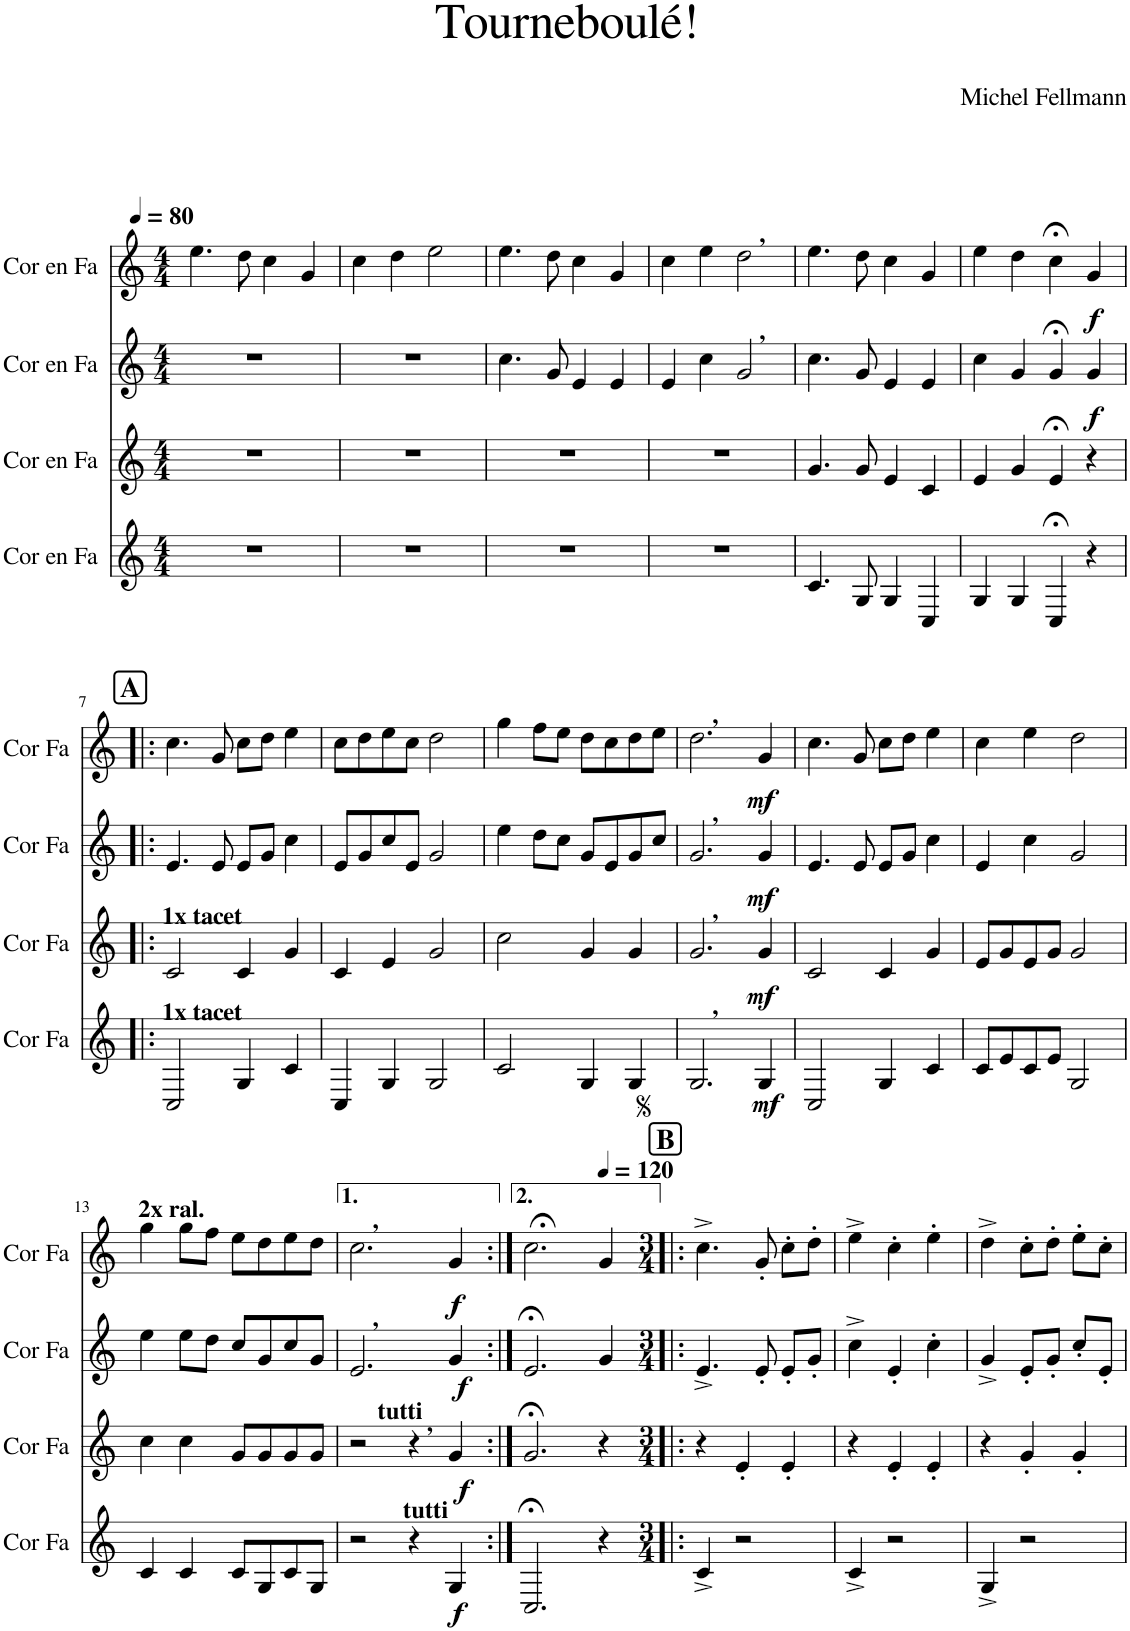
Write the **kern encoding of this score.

**kern	**dynam	**kern	**dynam	**kern	**dynam	**kern	**dynam
*part4	*part4	*part3	*part3	*part2	*part2	*part1	*part1
*staff4	*staff4	*staff3	*staff3	*staff2	*staff2	*staff1	*staff1
*I"Cor en Fa	*	*I"Cor en Fa	*	*I"Cor en Fa	*	*I"Cor en Fa	*
*I'Cor Fa	*	*I'Cor Fa	*	*I'Cor Fa	*	*I'Cor Fa	*
*clefG2	*	*clefG2	*	*clefG2	*	*clefG2	*
*Trd4c7	*	*Trd4c7	*	*Trd4c7	*	*Trd4c7	*
*k[]	*	*k[]	*	*k[]	*	*k[]	*
*M4/4	*	*M4/4	*	*M4/4	*	*M4/4	*
*MM80	*	*MM80	*	*MM80	*	*MM80	*
=1	=1	=1	=1	=1	=1	=1	=1
1r	.	1r	.	1r	.	4.ee\	.
.	.	.	.	.	.	8dd\	.
.	.	.	.	.	.	4cc\	.
.	.	.	.	.	.	4g/	.
=2	=2	=2	=2	=2	=2	=2	=2
1r	.	1r	.	1r	.	4cc\	.
.	.	.	.	.	.	4dd\	.
.	.	.	.	.	.	2ee\	.
=3	=3	=3	=3	=3	=3	=3	=3
1r	.	1r	.	4.cc\	.	4.ee\	.
.	.	.	.	8g/	.	8dd\	.
.	.	.	.	4e/	.	4cc\	.
.	.	.	.	4e/	.	4g/	.
=4	=4	=4	=4	=4	=4	=4	=4
1r	.	1r	.	4e/	.	4cc\	.
.	.	.	.	4cc\	.	4ee\	.
!	!	!	!	!	!	!LO:TX:a:B:t=,	!
!	!	!	!	!LO:TX:a:B:t=,	!	!	!
.	.	.	.	2g/	.	2dd\	.
=5	=5	=5	=5	=5	=5	=5	=5
4.c/	.	4.g/	.	4.cc\	.	4.ee\	.
8G/	.	8g/	.	8g/	.	8dd\	.
4G/	.	4e/	.	4e/	.	4cc\	.
4C/	.	4c/	.	4e/	.	4g/	.
=6	=6	=6	=6	=6	=6	=6	=6
4G/	.	4e/	.	4cc\	.	4ee\	.
4G/	.	4g/	.	4g/	.	4dd\	.
4C;</	.	4e;</	.	4g;</	.	4cc;<\	.
!	!	!	!	!	!LO:DY:b	!	!LO:DY:b
4r	.	4r	.	4g/	f	4g/	f
!!LO:LB:g=z
!!LO:REH:place=s1:a:B:cj:fs=14:t=A
=7!|:	=7!|:	=7!|:	=7!|:	=7!|:	=7!|:	=7!|:	=7!|:
!	!	!LO:TX:a:B:t=1x tacet	!	!	!	!	!
!LO:TX:a:B:t=1x tacet	!	!	!	!	!	!	!
2C/	.	2c/	.	4.e/	.	4.cc\	.
.	.	.	.	8e/	.	8g/	.
4G/	.	4c/	.	8e/L	.	8cc\L	.
.	.	.	.	8g/J	.	8dd\J	.
4c/	.	4g/	.	4cc\	.	4ee\	.
=8	=8	=8	=8	=8	=8	=8	=8
4C/	.	4c/	.	8e/L	.	8cc\L	.
.	.	.	.	8g/	.	8dd\	.
4G/	.	4e/	.	8cc/	.	8ee\	.
.	.	.	.	8e/J	.	8cc\J	.
2G/	.	2g/	.	2g/	.	2dd\	.
=9	=9	=9	=9	=9	=9	=9	=9
2c/	.	2cc\	.	4ee\	.	4gg\	.
.	.	.	.	8dd\L	.	8ff\L	.
.	.	.	.	8cc\J	.	8ee\J	.
4G/	.	4g/	.	8g/L	.	8dd\L	.
.	.	.	.	8e/	.	8cc\	.
4G/	.	4g/	.	8g/	.	8dd\	.
.	.	.	.	8cc/J	.	8ee\J	.
=10	=10	=10	=10	=10	=10	=10	=10
!	!	!	!	!	!	!LO:TX:a:B:t=,	!
!	!	!	!	!LO:TX:a:B:t=,	!	!	!
!	!	!LO:TX:a:B:t=,	!	!	!	!	!
!LO:TX:a:B:t=,	!	!	!	!	!	!	!
2.G/	.	2.g/	.	2.g/	.	2.dd\	.
!	!LO:DY:b	!	!LO:DY:b	!	!LO:DY:b	!	!LO:DY:b
4G/	mf	4g/	mf	4g/	mf	4g/	mf
=11	=11	=11	=11	=11	=11	=11	=11
2C/	.	2c/	.	4.e/	.	4.cc\	.
.	.	.	.	8e/	.	8g/	.
4G/	.	4c/	.	8e/L	.	8cc\L	.
.	.	.	.	8g/J	.	8dd\J	.
4c/	.	4g/	.	4cc\	.	4ee\	.
=12	=12	=12	=12	=12	=12	=12	=12
8c/L	.	8e/L	.	4e/	.	4cc\	.
8e/	.	8g/	.	.	.	.	.
8c/	.	8e/	.	4cc\	.	4ee\	.
8e/J	.	8g/J	.	.	.	.	.
2G/	.	2g/	.	2g/	.	2dd\	.
!!LO:LB:g=z
=13	=13	=13	=13	=13	=13	=13	=13
!	!	!	!	!	!	!LO:TX:a:B:t=2x ral.	!
4c/	.	4cc\	.	4ee\	.	4gg\	.
4c/	.	4cc\	.	8ee\L	.	8gg\L	.
.	.	.	.	8dd\J	.	8ff\J	.
8c/L	.	8g/L	.	8cc/L	.	8ee\L	.
8G/	.	8g/	.	8g/	.	8dd\	.
8c/	.	8g/	.	8cc/	.	8ee\	.
8G/J	.	8g/J	.	8g/J	.	8dd\J	.
=14	=14	=14	=14	=14	=14	=14	=14
!	!	!	!	!	!	!LO:TX:a:B:t=,	!
!	!	!	!	!LO:TX:a:B:t=,	!	!	!
!	!	!LO:TX:a:B:t=tutti	!	!	!	!	!
2r	.	2r	.	2.e/	.	2.cc\	.
!	!	!LO:TX:a:B:t=,	!	!	!	!	!
!LO:TX:a:B:t=tutti	!	!	!	!	!	!	!
4r	.	4r	.	.	.	.	.
!	!LO:DY:b	!	!LO:DY:b	!	!LO:DY:b	!	!LO:DY:b
4G/	f	4g/	f	4g/	f	4g/	f
=15:|!	=15:|!	=15:|!	=15:|!	=15:|!	=15:|!	=15:|!	=15:|!
*	*	*	*	*	*	*^	*
2.C;</	.	2.g;</	.	2.e;</	.	2.cc;<\	2..ryy	.
4r	.	4r	.	4g/	.	4g/	.	.
*	*	*	*	*	*	*MM120	*	*
.	.	.	.	.	.	.	8ryy	.
*	*	*	*	*	*	*v	*v	*
!!LO:REH:place=s1:a:B:cj:fs=14:t=B
=16!|:	=16!|:	=16!|:	=16!|:	=16!|:	=16!|:	=16!|:	=16!|:
*M3/4	*	*M3/4	*	*M3/4	*	*M3/4	*
4c^/	.	4r	.	4.e^/	.	4.cc^\	.
2r	.	4e'/	.	.	.	.	.
.	.	.	.	8e'/	.	8g'/	.
.	.	4e'/	.	8e'/L	.	8cc'\L	.
.	.	.	.	8g'/J	.	8dd'\J	.
=17	=17	=17	=17	=17	=17	=17	=17
4c^/	.	4r	.	4cc^\	.	4ee^\	.
2r	.	4e'/	.	4e'/	.	4cc'\	.
.	.	4e'/	.	4cc'\	.	4ee'\	.
=18	=18	=18	=18	=18	=18	=18	=18
4G^/	.	4r	.	4g^/	.	4dd^\	.
2r	.	4g'/	.	8e'/L	.	8cc'\L	.
.	.	.	.	8g'/J	.	8dd'\J	.
.	.	4g'/	.	8cc'/L	.	8ee'\L	.
.	.	.	.	8e'/J	.	8cc'\J	.
=	=	=	=	=	=	=	=
*-	*-	*-	*-	*-	*-	*-	*-
